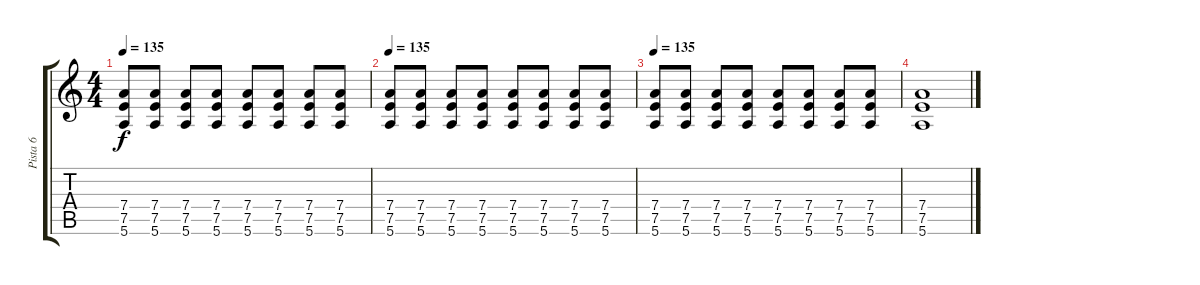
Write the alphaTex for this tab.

\track ("Pista 6" "Pista 6") {instrument distortionguitar}
\staff {score tabs}
\tuning (E4 B3 G3 D3 A2 E2) {hide}
\ts (4 4)
\tempo 135
\clef g2
\ks c
(7.4 7.5 5.6).8{dy f} (7.4 7.5 5.6).8 (7.4 7.5 5.6).8 (7.4 7.5 5.6).8 (7.4 7.5 5.6).8 (7.4 7.5 5.6).8 (7.4 7.5 5.6).8 (7.4 7.5 5.6).8 |
\tempo 135
(7.4 7.5 5.6).8 (7.4 7.5 5.6).8 (7.4 7.5 5.6).8 (7.4 7.5 5.6).8 (7.4 7.5 5.6).8 (7.4 7.5 5.6).8 (7.4 7.5 5.6).8 (7.4 7.5 5.6).8 |
\tempo 135
(7.4 7.5 5.6).8 (7.4 7.5 5.6).8 (7.4 7.5 5.6).8 (7.4 7.5 5.6).8 (7.4 7.5 5.6).8 (7.4 7.5 5.6).8 (7.4 7.5 5.6).8 (7.4 7.5 5.6).8 |
(7.4 7.5 5.6).1{volume 3}
